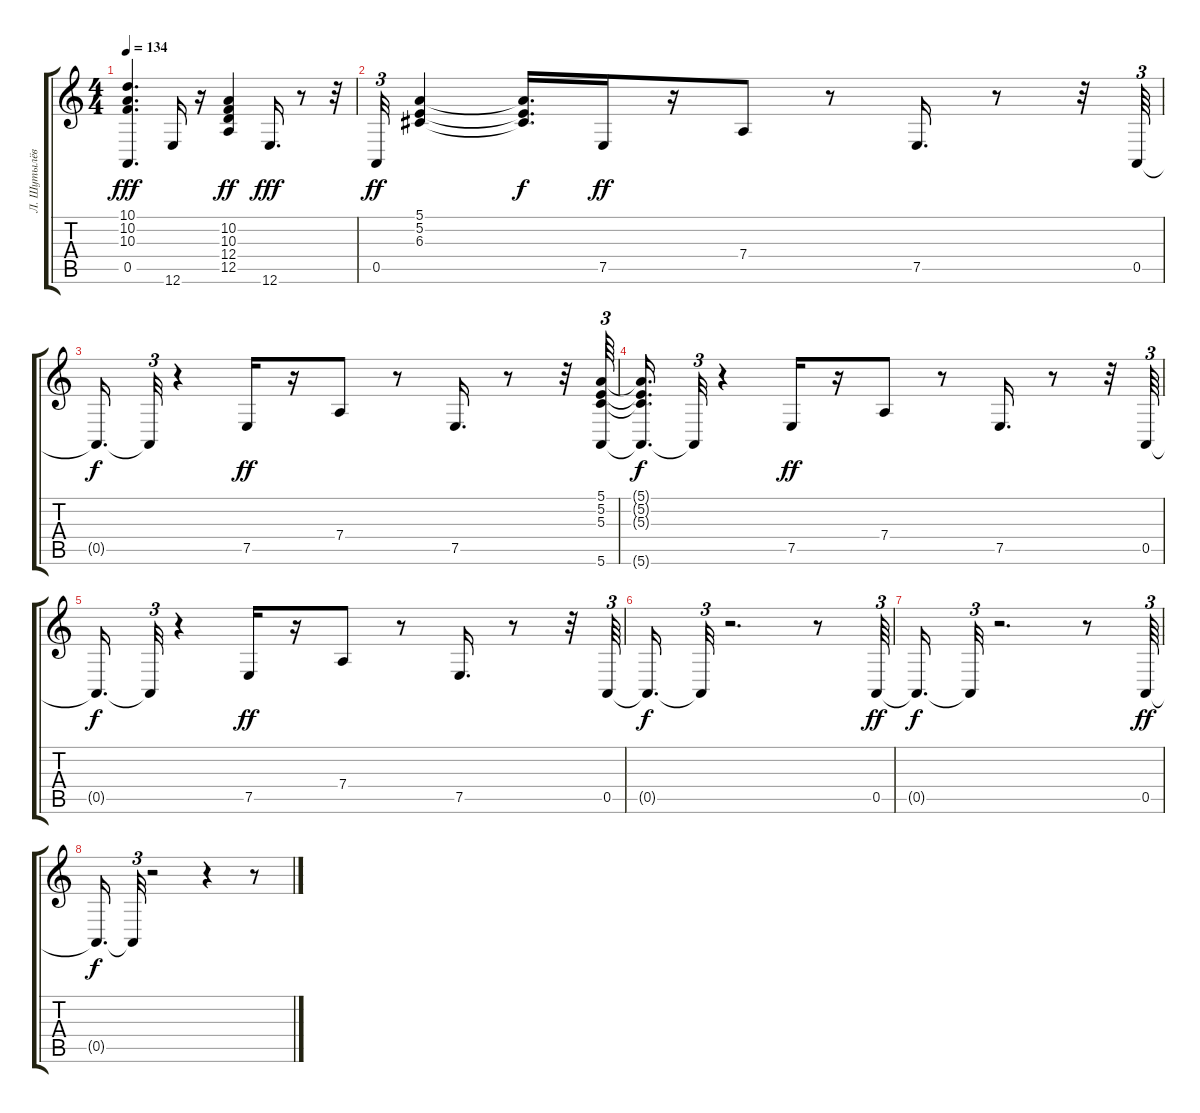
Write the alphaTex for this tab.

\track ("Л. Шутылёв" "Л. Шутылёв") {instrument stringensemble1}
\staff {score tabs}
\tuning (E4 B3 G3 D3 A2 E2) {hide}
\ts (4 4)
\tempo 134
\clef g2
\ks c
(10.1 10.2 10.3 0.5).4{d dy fff} 12.6.16 r.16 (10.2 10.3 12.4 12.5).4{dy ff} 12.6.16{d dy fff} r.8 r.32 |
0.5.32{tu (3 2) dy ff} (5.1 5.2 6.3).4 (5.1{t} 5.2{t} 6.3{t}).16{d dy f} 7.5.16{dy ff} r.16 7.4.8 r.8 7.5.16{d} r.8 r.32 0.5.64{tu (3 2)} |
0.5{t}.16{d dy f} 0.5{t}.32{tu (3 2)} r.4 7.5.16{dy ff} r.16 7.4.8 r.8 7.5.16{d} r.8 r.32 (5.1 5.2 5.3 5.6).64{tu (3 2)} |
(5.1{t} 5.2{t} 5.3{t} 5.6{t}).16{d dy f} 5.6{t}.32{tu (3 2)} r.4 7.5.16{dy ff} r.16 7.4.8 r.8 7.5.16{d} r.8 r.32 0.5.64{tu (3 2)} |
0.5{t}.16{d dy f} 0.5{t}.32{tu (3 2)} r.4 7.5.16{dy ff} r.16 7.4.8 r.8 7.5.16{d} r.8 r.32 0.5.64{tu (3 2)} |
0.5{t}.16{d dy f} 0.5{t}.32{tu (3 2)} r.2{d} r.8 0.5.64{tu (3 2) dy ff} |
0.5{t}.16{d dy f} 0.5{t}.32{tu (3 2)} r.2{d} r.8 0.5.64{tu (3 2) dy ff} |
0.5{t}.16{d dy f} 0.5{t}.32{tu (3 2)} r.2 r.4 r.8
